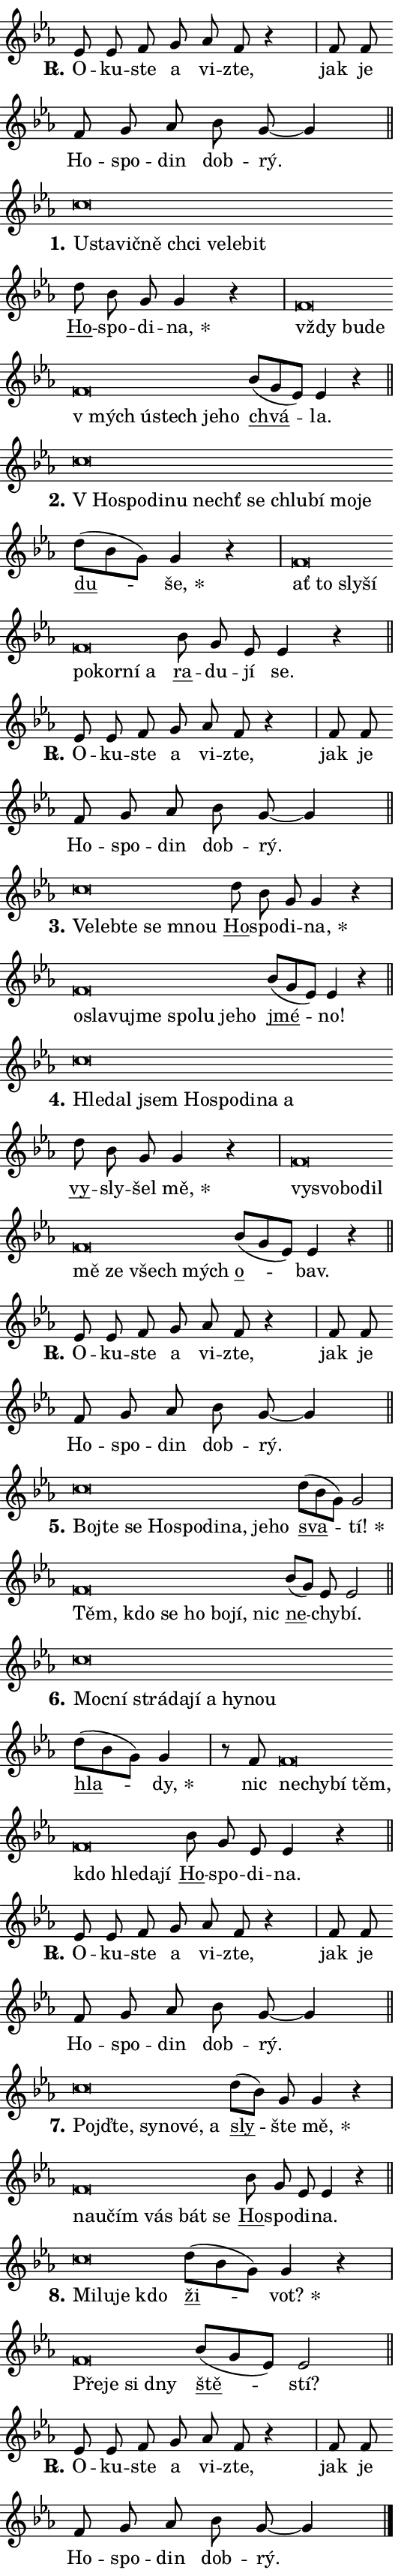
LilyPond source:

\version "2.24.0"
\header { tagline = "" }
\paper {
  indent = 0\cm
  top-margin = 0\cm
  right-margin = 0.13\cm % to fit lyric hyphens
  bottom-margin = 0\cm
  left-margin = 0\cm
  paper-width = 9\cm
  page-breaking = #ly:one-page-breaking
  system-system-spacing.basic-distance = #11
  score-system-spacing.basic-distance = #11
  ragged-last = ##f
}


%% Author: Thomas Morley
%% https://lists.gnu.org/archive/html/lilypond-user/2020-05/msg00002.html
#(define (line-position grob)
"Returns position of @var[grob} in current system:
   @code{'start}, if at first time-step
   @code{'end}, if at last time-step
   @code{'middle} otherwise
"
  (let* ((col (ly:item-get-column grob))
         (ln (ly:grob-object col 'left-neighbor))
         (rn (ly:grob-object col 'right-neighbor))
         (col-to-check-left (if (ly:grob? ln) ln col))
         (col-to-check-right (if (ly:grob? rn) rn col))
         (break-dir-left
           (and
             (ly:grob-property col-to-check-left 'non-musical #f)
             (ly:item-break-dir col-to-check-left)))
         (break-dir-right
           (and
             (ly:grob-property col-to-check-right 'non-musical #f)
             (ly:item-break-dir col-to-check-right))))
        (cond ((eqv? 1 break-dir-left) 'start)
              ((eqv? -1 break-dir-right) 'end)
              (else 'middle))))

#(define (tranparent-at-line-position vctor)
  (lambda (grob)
  "Relying on @code{line-position} select the relevant enry from @var{vctor}.
Used to determine transparency,"
    (case (line-position grob)
      ((end) (not (vector-ref vctor 0)))
      ((middle) (not (vector-ref vctor 1)))
      ((start) (not (vector-ref vctor 2))))))

noteHeadBreakVisibility =
#(define-music-function (break-visibility)(vector?)
"Makes @code{NoteHead}s transparent relying on @var{break-visibility}"
#{
  \override NoteHead.transparent =
    #(tranparent-at-line-position break-visibility)
#})

#(define delete-ledgers-for-transparent-note-heads
  (lambda (grob)
    "Reads whether a @code{NoteHead} is transparent.
If so this @code{NoteHead} is removed from @code{'note-heads} from
@var{grob}, which is supposed to be @code{LedgerLineSpanner}.
As a result ledgers are not printed for this @code{NoteHead}"
    (let* ((nhds-array (ly:grob-object grob 'note-heads))
           (nhds-list
             (if (ly:grob-array? nhds-array)
                 (ly:grob-array->list nhds-array)
                 '()))
           ;; Relies on the transparent-property being done before
           ;; Staff.LedgerLineSpanner.after-line-breaking is executed.
           ;; This is fragile ...
           (to-keep
             (remove
               (lambda (nhd)
                 (ly:grob-property nhd 'transparent #f))
               nhds-list)))
      ;; TODO find a better method to iterate over grob-arrays, similiar
      ;; to filter/remove etc for lists
      ;; For now rebuilt from scratch
      (set! (ly:grob-object grob 'note-heads)  '())
      (for-each
        (lambda (nhd)
          (ly:pointer-group-interface::add-grob grob 'note-heads nhd))
        to-keep))))

squashNotes = {
  \override NoteHead.X-extent = #'(-0.2 . 0.2)
  \override NoteHead.Y-extent = #'(-0.75 . 0)
  \override NoteHead.stencil =
    #(lambda (grob)
       (let ((pos (ly:grob-property grob 'staff-position)))
         (begin
           (if (< pos -7) (display "ERROR: Lower brevis then expected\n") (display ""))
           (if (<= pos -6) ly:text-interface::print ly:note-head::print))))
}
unSquashNotes = {
  \revert NoteHead.X-extent
  \revert NoteHead.Y-extent
  \revert NoteHead.stencil
}

hideNotes = \noteHeadBreakVisibility #begin-of-line-visible
unHideNotes = \noteHeadBreakVisibility #all-visible

% work-around for resetting accidentals
% https://lilypond.org/doc/v2.23/Documentation/notation/displaying-rhythms#unmetered-music
cadenzaMeasure = {
  \cadenzaOff
  \partial 1024 s1024
  \cadenzaOn
}

#(define-markup-command (accent layout props text) (markup?)
  "Underline accented syllable"
  (interpret-markup layout props
    #{\markup \override #'(offset . 4.3) \underline { #text }#}))

responsum = \markup \concat {
  "R" \hspace #-1.05 \path #0.1 #'((moveto 0 0.07) (lineto 0.9 0.8)) \hspace #0.05 "."
}

spaceSize = #0.6828661417322834 % exact space size for TeX Gyre Schola

\layout {
  \context {
    \Staff
    \remove "Time_signature_engraver"
    \override LedgerLineSpanner.after-line-breaking = #delete-ledgers-for-transparent-note-heads
  }
  \context {
    \Lyrics {
      \override LyricSpace.minimum-distance = \spaceSize
      \override LyricText.font-name = #"TeX Gyre Schola"
      \override LyricText.font-size = 1
      \override StanzaNumber.font-name = #"TeX Gyre Schola Bold"
      \override StanzaNumber.font-size = 1
    }
  }
  \context {
    \Score 
    \override NoteHead.text =
      #(lambda (grob) 
        (let ((pos (ly:grob-property grob 'staff-position)))
          #{\markup {
            \combine
              \halign #-0.55 \raise #(if (= pos -6) 0 0.5) \override #'(thickness . 2) \draw-line #'(3.2 . 0)
              \musicglyph "noteheads.sM1"
          }#}))
  }
}

% magnetic-lyrics.ily
%
%   written by
%     Jean Abou Samra <jean@abou-samra.fr>
%     Werner Lemberg <wl@gnu.org>
%
%   adapted by
%     Jiri Hon <jiri.hon@gmail.com>
%
% Version 2022-Apr-15

% https://www.mail-archive.com/lilypond-user@gnu.org/msg149350.html

#(define (Left_hyphen_pointer_engraver context)
   "Collect syllable-hyphen-syllable occurrences in lyrics and store
them in properties.  This engraver only looks to the left.  For
example, if the lyrics input is @code{foo -- bar}, it does the
following.

@itemize @bullet
@item
Set the @code{text} property of the @code{LyricHyphen} grob between
@q{foo} and @q{bar} to @code{foo}.

@item
Set the @code{left-hyphen} property of the @code{LyricText} grob with
text @q{foo} to the @code{LyricHyphen} grob between @q{foo} and
@q{bar}.
@end itemize

Use this auxiliary engraver in combination with the
@code{lyric-@/text::@/apply-@/magnetic-@/offset!} hook."
   (let ((hyphen #f)
         (text #f))
     (make-engraver
      (acknowledgers
       ((lyric-syllable-interface engraver grob source-engraver)
        (set! text grob)))
      (end-acknowledgers
       ((lyric-hyphen-interface engraver grob source-engraver)
        ;(when (not (grob::has-interface grob 'lyric-space-interface))
          (set! hyphen grob)));)
      ((stop-translation-timestep engraver)
       (when (and text hyphen)
         (ly:grob-set-object! text 'left-hyphen hyphen))
       (set! text #f)
       (set! hyphen #f)))))

#(define (lyric-text::apply-magnetic-offset! grob)
   "If the space between two syllables is less than the value in
property @code{LyricText@/.details@/.squash-threshold}, move the right
syllable to the left so that it gets concatenated with the left
syllable.

Use this function as a hook for
@code{LyricText@/.after-@/line-@/breaking} if the
@code{Left_@/hyphen_@/pointer_@/engraver} is active."
   (let ((hyphen (ly:grob-object grob 'left-hyphen #f)))
     (when hyphen
       (let ((left-text (ly:spanner-bound hyphen LEFT)))
         (when (grob::has-interface left-text 'lyric-syllable-interface)
           (let* ((common (ly:grob-common-refpoint grob left-text X))
                  (this-x-ext (ly:grob-extent grob common X))
                  (left-x-ext
                   (begin
                     ;; Trigger magnetism for left-text.
                     (ly:grob-property left-text 'after-line-breaking)
                     (ly:grob-extent left-text common X)))
                  ;; `delta` is the gap width between two syllables.
                  (delta (- (interval-start this-x-ext)
                            (interval-end left-x-ext)))
                  (details (ly:grob-property grob 'details))
                  (threshold (assoc-get 'squash-threshold details 0.2)))
             (when (< delta threshold)
               (let* (;; We have to manipulate the input text so that
                      ;; ligatures crossing syllable boundaries are not
                      ;; disabled.  For languages based on the Latin
                      ;; script this is essentially a beautification.
                      ;; However, for non-Western scripts it can be a
                      ;; necessity.
                      (lt (ly:grob-property left-text 'text))
                      (rt (ly:grob-property grob 'text))
                      (is-space (grob::has-interface hyphen 'lyric-space-interface))
                      (space (if is-space " " ""))
                      (extra-delta (if is-space spaceSize 0))
                      ;; Append new syllable.
                      (ltrt-space (if (and (string? lt) (string? rt))
                                (string-append lt space rt)
                                (make-concat-markup (list lt space rt))))
                      ;; Right-align `ltrt` to the right side.
                      (ltrt-space-markup (grob-interpret-markup
                               grob
                               (make-translate-markup
                                (cons (interval-length this-x-ext) 0)
                                (make-right-align-markup ltrt-space)))))
                 (begin
                   ;; Don't print `left-text`.
                   (ly:grob-set-property! left-text 'stencil #f)
                   ;; Set text and stencil (which holds all collected
                   ;; syllables so far) and shift it to the left.
                   (ly:grob-set-property! grob 'text ltrt-space)
                   (ly:grob-set-property! grob 'stencil ltrt-space-markup)
                   (ly:grob-translate-axis! grob (- (- delta extra-delta)) X))))))))))


#(define (lyric-hyphen::displace-bounds-first grob)
   ;; Make very sure this callback isn't triggered too early.
   (let ((left (ly:spanner-bound grob LEFT))
         (right (ly:spanner-bound grob RIGHT)))
     (ly:grob-property left 'after-line-breaking)
     (ly:grob-property right 'after-line-breaking)
     (ly:lyric-hyphen::print grob)))

squashThreshold = #0.4

\layout {
  \context {
    \Lyrics
    \consists #Left_hyphen_pointer_engraver
    \override LyricText.after-line-breaking =
      #lyric-text::apply-magnetic-offset!
    \override LyricHyphen.stencil = #lyric-hyphen::displace-bounds-first
    \override LyricText.details.squash-threshold = \squashThreshold
    \override LyricHyphen.minimum-distance = 0
    \override LyricHyphen.minimum-length = \squashThreshold
  }
}

squashText = \override LyricText.details.squash-threshold = 9999
unSquashText = \override LyricText.details.squash-threshold = \squashThreshold

leftText = \override LyricText.self-alignment-X = #LEFT
unLeftText = \revert LyricText.self-alignment-X

starOffset = #(lambda (grob) 
                (let ((x_offset (ly:self-alignment-interface::aligned-on-x-parent grob)))
                  (if (= x_offset 0) 0 (+ x_offset 1.2))))

star = #(define-music-function (syllable)(string?)
"Append star separator at the end of a syllable"
#{
  \once \override LyricText.X-offset = #starOffset
  \lyricmode { \markup {
    #syllable
    \override #'((font-name . "TeX Gyre Schola Bold")) \hspace #0.2 \lower #0.65 \larger "*"
  } }
#})

starAccent = #(define-music-function (syllable)(string?)
"Append star separator at the end of a syllable and make accent"
#{
  \once \override LyricText.X-offset = #starOffset
  \lyricmode { \markup {
    \accent #syllable
    \override #'((font-name . "TeX Gyre Schola Bold")) \hspace #0.2 \lower #0.65 \larger "*"
  } }
#})

breath = #(define-music-function (syllable)(string?)
"Append breathing indicator at the end of a syllable"
#{
  \lyricmode { \markup { #syllable "+" } }
#})

optionalBreath = #(define-music-function (syllable)(string?)
"Append optional breathing indicator at the end of a syllable"
#{
  \lyricmode { \markup { #syllable "(+)" } }
#})


\score {
    <<
        \new Voice = "melody" { \cadenzaOn \key es \major \relative { es'8 es f g as f r4 \cadenzaMeasure \bar "|" f8 f \bar "" f g as \bar "" bes g~ g4 \cadenzaMeasure \bar "||" \break } }
        \new Lyrics \lyricsto "melody" { \lyricmode { \set stanza = \responsum
O -- ku -- ste a vi -- zte, jak je Ho -- spo -- din dob -- rý. } }
    >>
    \layout {}
}

\score {
    <<
        \new Voice = "melody" { \cadenzaOn \key es \major \relative { \squashNotes c''\breve*1/16 \hideNotes \breve*1/16 \bar "" \breve*1/16 \bar "" \breve*1/16 \bar "" \breve*1/16 \bar "" \breve*1/16 \bar "" \breve*1/16 \breve*1/16 \bar "" \unHideNotes \unSquashNotes \bar "" d8 bes g g4 r \cadenzaMeasure \bar "|" \squashNotes f\breve*1/16 \hideNotes \breve*1/16 \bar "" \breve*1/16 \bar "" \breve*1/16 \bar "" \breve*1/16 \bar "" \breve*1/16 \bar "" \breve*1/16 \breve*1/16 \bar "" \unHideNotes \unSquashNotes \bar "" bes8[( g es)] es4 r \cadenzaMeasure \bar "||" \break } }
        \new Lyrics \lyricsto "melody" { \lyricmode { \set stanza = "1."
\leftText U -- \squashText sta -- vič -- ně chci ve -- le -- bit \unLeftText \unSquashText \markup \accent Ho -- spo -- di -- \star na, \leftText vždy \squashText bu -- de "v mých" ú -- stech je -- ho \unLeftText \unSquashText \markup \accent chvá -- la. } }
    >>
    \layout {}
}

\score {
    <<
        \new Voice = "melody" { \cadenzaOn \key es \major \relative { \squashNotes c''\breve*1/16 \hideNotes \breve*1/16 \bar "" \breve*1/16 \bar "" \breve*1/16 \bar "" \breve*1/16 \bar "" \breve*1/16 \bar "" \breve*1/16 \bar "" \breve*1/16 \bar "" \breve*1/16 \breve*1/16 \bar "" \unHideNotes \unSquashNotes \bar "" d8[( bes g)] g4 r \cadenzaMeasure \bar "|" \squashNotes f\breve*1/16 \hideNotes \breve*1/16 \bar "" \breve*1/16 \bar "" \breve*1/16 \bar "" \breve*1/16 \bar "" \breve*1/16 \bar "" \breve*1/16 \breve*1/16 \bar "" \unHideNotes \unSquashNotes \bar "" bes8 g es es4 r \cadenzaMeasure \bar "||" \break } }
        \new Lyrics \lyricsto "melody" { \lyricmode { \set stanza = "2."
\leftText "V Ho" -- \squashText spo -- di -- nu nechť se chlu -- bí mo -- je \unLeftText \unSquashText \markup \accent du -- \star še, \leftText ať \squashText to sly -- ší po -- kor -- ní a \unLeftText \unSquashText \markup \accent ra -- du -- jí se. } }
    >>
    \layout {}
}

\score {
    <<
        \new Voice = "melody" { \cadenzaOn \key es \major \relative { es'8 es f g as f r4 \cadenzaMeasure \bar "|" f8 f \bar "" f g as \bar "" bes g~ g4 \cadenzaMeasure \bar "||" \break } }
        \new Lyrics \lyricsto "melody" { \lyricmode { \set stanza = \responsum
O -- ku -- ste a vi -- zte, jak je Ho -- spo -- din dob -- rý. } }
    >>
    \layout {}
}

\score {
    <<
        \new Voice = "melody" { \cadenzaOn \key es \major \relative { \squashNotes c''\breve*1/16 \hideNotes \breve*1/16 \bar "" \breve*1/16 \bar "" \breve*1/16 \breve*1/16 \bar "" \unHideNotes \unSquashNotes \bar "" d8 bes g g4 r \cadenzaMeasure \bar "|" \squashNotes f\breve*1/16 \hideNotes \breve*1/16 \bar "" \breve*1/16 \bar "" \breve*1/16 \bar "" \breve*1/16 \bar "" \breve*1/16 \bar "" \breve*1/16 \breve*1/16 \bar "" \unHideNotes \unSquashNotes \bar "" bes8[( g es)] es4 r \cadenzaMeasure \bar "||" \break } }
        \new Lyrics \lyricsto "melody" { \lyricmode { \set stanza = "3."
\leftText Ve -- \squashText leb -- te se mnou \unLeftText \unSquashText \markup \accent Ho -- spo -- di -- \star na, \leftText o -- \squashText sla -- vu -- jme spo -- lu je -- ho \unLeftText \unSquashText \markup \accent jmé -- no! } }
    >>
    \layout {}
}

\score {
    <<
        \new Voice = "melody" { \cadenzaOn \key es \major \relative { \squashNotes c''\breve*1/16 \hideNotes \breve*1/16 \bar "" \breve*1/16 \bar "" \breve*1/16 \bar "" \breve*1/16 \bar "" \breve*1/16 \bar "" \breve*1/16 \breve*1/16 \bar "" \unHideNotes \unSquashNotes \bar "" d8 bes g g4 r \cadenzaMeasure \bar "|" \squashNotes f\breve*1/16 \hideNotes \breve*1/16 \bar "" \breve*1/16 \bar "" \breve*1/16 \bar "" \breve*1/16 \bar "" \breve*1/16 \bar "" \breve*1/16 \breve*1/16 \bar "" \unHideNotes \unSquashNotes \bar "" bes8[( g es)] es4 r \cadenzaMeasure \bar "||" \break } }
        \new Lyrics \lyricsto "melody" { \lyricmode { \set stanza = "4."
\leftText Hle -- \squashText dal jsem Ho -- spo -- di -- na a \unLeftText \unSquashText \markup \accent vy -- sly -- šel \star mě, \leftText vy -- \squashText svo -- bo -- dil mě ze všech mých \unLeftText \unSquashText \markup \accent o -- bav. } }
    >>
    \layout {}
}

\score {
    <<
        \new Voice = "melody" { \cadenzaOn \key es \major \relative { es'8 es f g as f r4 \cadenzaMeasure \bar "|" f8 f \bar "" f g as \bar "" bes g~ g4 \cadenzaMeasure \bar "||" \break } }
        \new Lyrics \lyricsto "melody" { \lyricmode { \set stanza = \responsum
O -- ku -- ste a vi -- zte, jak je Ho -- spo -- din dob -- rý. } }
    >>
    \layout {}
}

\score {
    <<
        \new Voice = "melody" { \cadenzaOn \key es \major \relative { \squashNotes c''\breve*1/16 \hideNotes \breve*1/16 \bar "" \breve*1/16 \bar "" \breve*1/16 \bar "" \breve*1/16 \bar "" \breve*1/16 \bar "" \breve*1/16 \bar "" \breve*1/16 \breve*1/16 \bar "" \unHideNotes \unSquashNotes \bar "" d8[( bes g)] g2 \cadenzaMeasure \bar "|" \squashNotes f\breve*1/16 \hideNotes \breve*1/16 \bar "" \breve*1/16 \bar "" \breve*1/16 \bar "" \breve*1/16 \bar "" \breve*1/16 \breve*1/16 \bar "" \unHideNotes \unSquashNotes \bar "" bes8[( g)] es es2 \cadenzaMeasure \bar "||" \break } }
        \new Lyrics \lyricsto "melody" { \lyricmode { \set stanza = "5."
\leftText Boj -- \squashText te se Ho -- spo -- di -- na, je -- ho \unLeftText \unSquashText \markup \accent sva -- \star tí! \leftText Těm, \squashText kdo se ho bo -- jí, nic \unLeftText \unSquashText \markup \accent ne -- chy -- bí. } }
    >>
    \layout {}
}

\score {
    <<
        \new Voice = "melody" { \cadenzaOn \key es \major \relative { \squashNotes c''\breve*1/16 \hideNotes \breve*1/16 \bar "" \breve*1/16 \bar "" \breve*1/16 \bar "" \breve*1/16 \bar "" \breve*1/16 \bar "" \breve*1/16 \breve*1/16 \bar "" \unHideNotes \unSquashNotes \bar "" d8[( bes g)] g4 \cadenzaMeasure \bar "|" r8 f8 \squashNotes f\breve*1/16 \hideNotes \breve*1/16 \bar "" \breve*1/16 \bar "" \breve*1/16 \bar "" \breve*1/16 \bar "" \breve*1/16 \bar "" \breve*1/16 \breve*1/16 \bar "" \unHideNotes \unSquashNotes \bar "" bes8 g es es4 r \cadenzaMeasure \bar "||" \break } }
        \new Lyrics \lyricsto "melody" { \lyricmode { \set stanza = "6."
\leftText Moc -- \squashText ní strá -- da -- jí a hy -- nou \unLeftText \unSquashText \markup \accent hla -- \star dy, nic \leftText ne -- \squashText chy -- bí těm, kdo hle -- da -- jí \unLeftText \unSquashText \markup \accent Ho -- spo -- di -- na. } }
    >>
    \layout {}
}

\score {
    <<
        \new Voice = "melody" { \cadenzaOn \key es \major \relative { es'8 es f g as f r4 \cadenzaMeasure \bar "|" f8 f \bar "" f g as \bar "" bes g~ g4 \cadenzaMeasure \bar "||" \break } }
        \new Lyrics \lyricsto "melody" { \lyricmode { \set stanza = \responsum
O -- ku -- ste a vi -- zte, jak je Ho -- spo -- din dob -- rý. } }
    >>
    \layout {}
}

\score {
    <<
        \new Voice = "melody" { \cadenzaOn \key es \major \relative { \squashNotes c''\breve*1/16 \hideNotes \breve*1/16 \bar "" \breve*1/16 \bar "" \breve*1/16 \bar "" \breve*1/16 \breve*1/16 \bar "" \unHideNotes \unSquashNotes \bar "" d8[( bes)] g g4 r \cadenzaMeasure \bar "|" \squashNotes f\breve*1/16 \hideNotes \breve*1/16 \bar "" \breve*1/16 \bar "" \breve*1/16 \bar "" \breve*1/16 \breve*1/16 \bar "" \unHideNotes \unSquashNotes \bar "" bes8 g es es4 r \cadenzaMeasure \bar "||" \break } }
        \new Lyrics \lyricsto "melody" { \lyricmode { \set stanza = "7."
\leftText Pojď -- \squashText te, sy -- no -- vé, a \unLeftText \unSquashText \markup \accent sly -- šte \star mě, \leftText na -- \squashText u -- čím vás bát se \unLeftText \unSquashText \markup \accent Ho -- spo -- di -- na. } }
    >>
    \layout {}
}

\score {
    <<
        \new Voice = "melody" { \cadenzaOn \key es \major \relative { \squashNotes c''\breve*1/16 \hideNotes \breve*1/16 \bar "" \breve*1/16 \breve*1/16 \bar "" \unHideNotes \unSquashNotes \bar "" d8[( bes g)] g4 r \cadenzaMeasure \bar "|" \squashNotes f\breve*1/16 \hideNotes \breve*1/16 \bar "" \breve*1/16 \breve*1/16 \bar "" \unHideNotes \unSquashNotes \bar "" bes8[( g es)] es2 \cadenzaMeasure \bar "||" \break } }
        \new Lyrics \lyricsto "melody" { \lyricmode { \set stanza = "8."
\leftText Mi -- \squashText lu -- je kdo \unLeftText \unSquashText \markup \accent ži -- \star vot? \leftText Pře -- \squashText je si dny \unLeftText \unSquashText \markup \accent ště -- stí? } }
    >>
    \layout {}
}

\score {
    <<
        \new Voice = "melody" { \cadenzaOn \key es \major \relative { es'8 es f g as f r4 \cadenzaMeasure \bar "|" f8 f \bar "" f g as \bar "" bes g~ g4 \cadenzaMeasure \bar "||" \break } \bar "|." }
        \new Lyrics \lyricsto "melody" { \lyricmode { \set stanza = \responsum
O -- ku -- ste a vi -- zte, jak je Ho -- spo -- din dob -- rý. } }
    >>
    \layout {}
}
